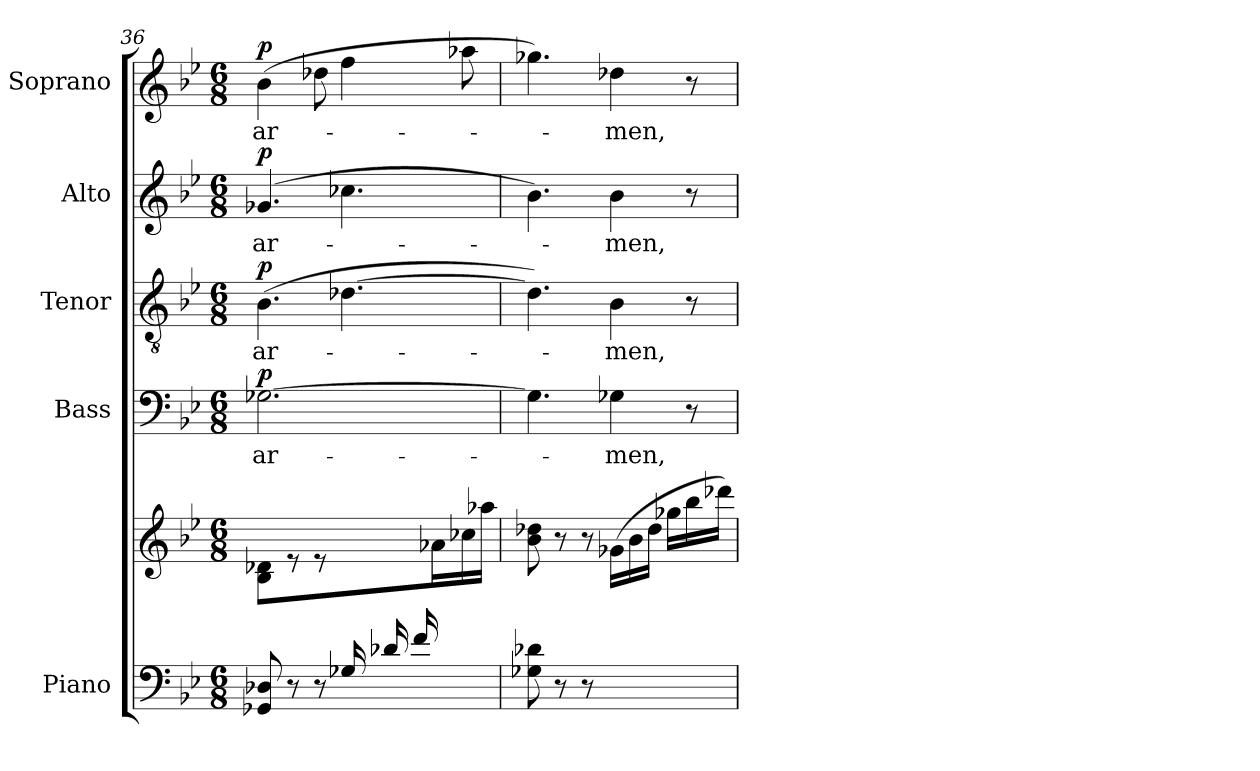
**kern	**kern	**kern	**text	**dynam	**kern	**text	**dynam	**kern	**text	**dynam	**kern	**text	**dynam
*part5	*part5	*part4	*part4	*part4	*part3	*part3	*part3	*part2	*part2	*part2	*part1	*part1	*part1
*staff6	*staff5	*staff4	*staff4	*staff4	*staff3	*staff3	*staff3	*staff2	*staff2	*staff2	*staff1	*staff1	*staff1
*I"Piano	*	*I"Bass	*	*	*I"Tenor	*	*	*I"Alto	*	*	*I"Soprano	*	*
*I'Pno	*	*	*	*	*	*	*	*	*	*	*	*	*
*clefF4	*clefG2	*clefF4	*	*	*clefGv2	*	*	*clefG2	*	*	*clefG2	*	*
*k[b-e-]	*k[b-e-]	*k[b-e-]	*	*	*k[b-e-]	*	*	*k[b-e-]	*	*	*k[b-e-]	*	*
*M6/8	*M6/8	*M6/8	*	*	*M6/8	*	*	*M6/8	*	*	*M6/8	*	*
=36	=36	=36	=36	=36	=36	=36	=36	=36	=36	=36	=36	=36	=36
*^	*	*	*	*	*	*	*	*	*	*	*	*	*
!	!	!	!	!LO:LY:b	!LO:DY:a	!	!LO:LY:b	!LO:DY:a	!	!LO:LY:b	!LO:DY:a	!	!LO:LY:b	!LO:DY:a
4.ryy	8GG-X/ 8D-X/	8B-/ 8d-X/	[2.G-X\	-ar-	p	(>4.B-\	-ar-	p	(>4.g-X/	-ar-	p	(>4b-\	-ar-	p
.	8r	8r	.	.	.	.	.	.	.	.	.	.	.	.
.	8r	8r	.	.	.	.	.	.	.	.	.	8dd-X\	.	.
(>16G-X/LL	4.ryy	8.ryy	.	.	.	[4.d-X\	.	.	4.cc-X\	.	.	4ff\	.	.
16d-X/	.	.	.	.	.	.	.	.	.	.	.	.	.	.
16f/	.	.	.	.	.	.	.	.	.	.	.	.	.	.
8.ryy	.	16a-X\	.	.	.	.	.	.	.	.	.	.	.	.
.	.	16cc-X\	.	.	.	.	.	.	.	.	.	8aa-X\	.	.
.	.	16aa-X\JJ)	.	.	.	.	.	.	.	.	.	.	.	.
*v	*v	*	*	*	*	*	*	*	*	*	*	*	*	*
=37	=37	=37	=37	=37	=37	=37	=37	=37	=37	=37	=37	=37	=37
8G-X\ 8d-X\	8b-\ 8dd-X\	4.G-\]	.	.	4.d-\])	.	.	4.b-\)	.	.	4.gg-X\)	.	.
8r	8r	.	.	.	.	.	.	.	.	.	.	.	.
8r	8r	.	.	.	.	.	.	.	.	.	.	.	.
!	!	!	!LO:LY:b	!	!	!LO:LY:b	!	!	!LO:LY:b	!	!	!LO:LY:b	!
4.ryy	(>16g-X\LL	4G-X\	-men,	.	4B-\	-men,	.	4b-\	-men,	.	4dd-X\	-men,	.
.	16b-\	.	.	.	.	.	.	.	.	.	.	.	.
.	16dd-\JJ	.	.	.	.	.	.	.	.	.	.	.	.
.	16gg-X\LL	.	.	.	.	.	.	.	.	.	.	.	.
.	16bb-\	8r	.	.	8r	.	.	8r	.	.	8r	.	.
.	16ddd-X\JJ)	.	.	.	.	.	.	.	.	.	.	.	.
=	=	=	=	=	=	=	=	=	=	=	=	=	=
*-	*-	*-	*-	*-	*-	*-	*-	*-	*-	*-	*-	*-	*-
